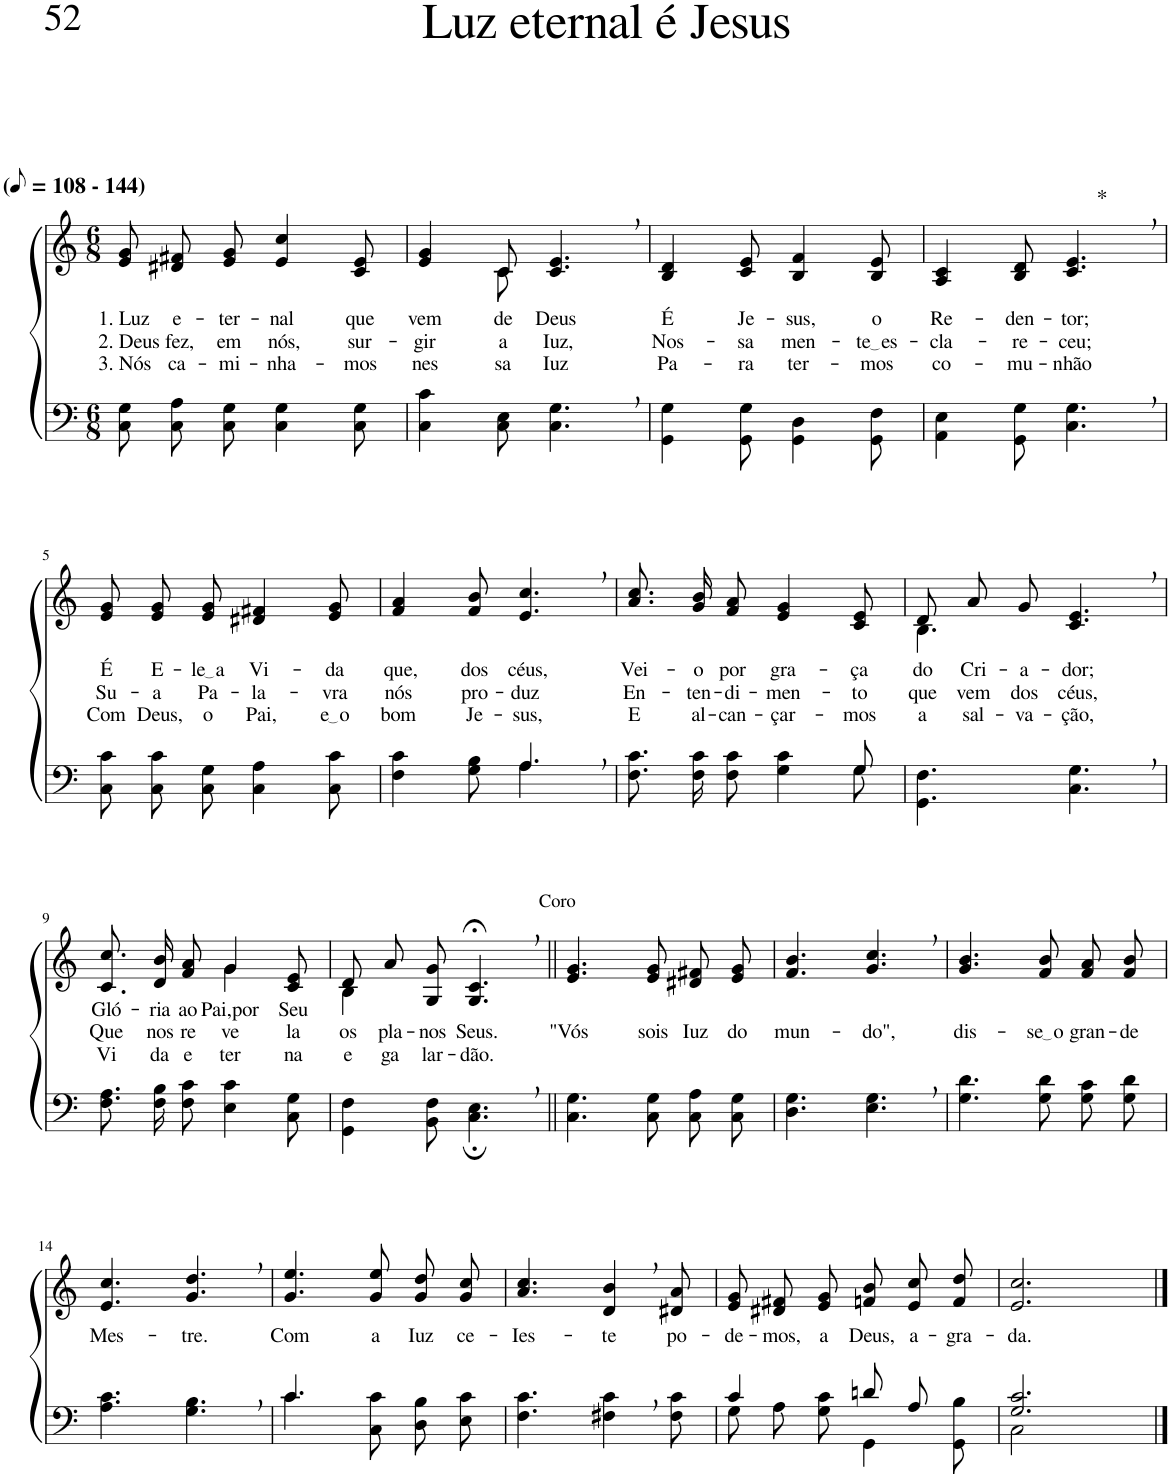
**kern	**kern	**text	**text	**text	**harte
*part2	*part1	*part1	*part1	*part1	*part1
*staff2	*staff1	*staff1	*staff1	*staff1	*
*I"Parte III e IV	*I"Parte I e II	*	*	*	*
*clefF4	*clefG2	*	*	*	*
*k[]	*k[]	*	*	*	*
*M6/8	*M6/8	*	*	*	*
*MM54	*MM54	*	*	*	*
=1	=1	=1	=1	=1	=1
!	!LO:TX:a:B:t=(	!	!	!	!
!	!LO:TX:a:B:t=- 144)	!	!	!	!
!	!	!LO:LY:b	!LO:LY:b	!LO:LY:b	!
8C\ 8G\L	8e/ 8g/L	1. Luz	2. Deus	3. Nós	.
!	!	!LO:LY:b	!LO:LY:b	!LO:LY:b	!
8C\ 8A\	8d#X/ 8f#X/	e-	fez,	ca-	.
!	!	!LO:LY:b	!LO:LY:b	!LO:LY:b	!
8C\ 8G\J	8e/ 8g/J	-ter-	em	-mi-	.
!	!	!LO:LY:b	!LO:LY:b	!LO:LY:b	!
4C\ 4G\	4e/ 4cc/	-nal	nós,	-nha-	.
!	!	!LO:LY:b	!LO:LY:b	!LO:LY:b	!
8C\ 8G\	8c/ 8e/	que	sur-	-mos	.
=2	=2	=2	=2	=2	=2
!	!	!LO:LY:b	!LO:LY:b	!LO:LY:b	!
*	*^	*	*	*	*
4C\ 4c\	4e/ 4g/	4ryy	vem	-gir	nes-	.
!	!	!	!LO:LY:b	!LO:LY:b	!LO:LY:b	!
8C\ 8E\	8c/	8c\	de	a	-sa	.
!	!	!	!LO:LY:b	!LO:LY:b	!LO:LY:b	!
4.C\, 4.G\,	4.c/, 4.e/,	4.ryy	Deus	Iuz,	Iuz	.
=3	=3	=3	=3	=3	=3	=3
!	!	!	!LO:LY:b	!LO:LY:b	!LO:LY:b	!
*	*v	*v	*	*	*	*
4GG\ 4G\	4B/ 4d/	É	Nos-	Pa-	.
!	!	!LO:LY:b	!LO:LY:b	!LO:LY:b	!
8GG\ 8G\	8c/ 8e/	Je-	-sa	-ra	.
!	!	!LO:LY:b	!LO:LY:b	!LO:LY:b	!
4GG\ 4D\	4B/ 4f/	-sus,	men-	ter-	.
!	!	!LO:LY:b	!LO:LY:b	!LO:LY:b	!
8GG\ 8F\	8B/ 8e/	o	te es	-mos	.
=4	=4	=4	=4	=4	=4
!	!	!LO:LY:b	!LO:LY:b	!LO:LY:b	!
4AA\ 4E\	4A/ 4c/	Re-	-cla-	co-	.
!	!	!LO:LY:b	!LO:LY:b	!LO:LY:b	!
8GG\ 8G\	8B/ 8d/	-den-	-re-	-mu-	.
!	!	!LO:LY:b	!LO:LY:b	!LO:LY:b	!LO:H:kt=*
4.C\, 4.G\,	4.c/, 4.e/,	-tor;	-ceu;	-nhão	N
!!LO:LB:g=z
=5	=5	=5	=5	=5	=5
!	!	!LO:LY:b	!LO:LY:b	!LO:LY:b	!
8C\ 8c\L	8e/ 8g/L	É	Su-	Com	.
!	!	!LO:LY:b	!LO:LY:b	!LO:LY:b	!
8C\ 8c\	8e/ 8g/	E-	-a	Deus,	.
!	!	!LO:LY:b	!LO:LY:b	!LO:LY:b	!
8C\ 8G\J	8e/ 8g/J	le a	Pa-	o	.
!	!	!LO:LY:b	!LO:LY:b	!LO:LY:b	!
4C\ 4A\	4d#X/ 4f#X/	Vi-	-la-	Pai,	.
!	!	!LO:LY:b	!LO:LY:b	!LO:LY:b	!
8C\ 8c\	8e/ 8g/	-da	-vra	e o	.
=6	=6	=6	=6	=6	=6
*^	*	*	*	*	*
!	!	!	!LO:LY:b	!LO:LY:b	!LO:LY:b	!
4.ryy	4F\ 4c\	4f/ 4a/	que,	nós	bom	.
!	!	!	!LO:LY:b	!LO:LY:b	!LO:LY:b	!
.	8G\ 8B\	8f/ 8b/	dos	pro-	Je-	.
!	!	!	!LO:LY:b	!LO:LY:b	!LO:LY:b	!
4.A,/	4.A\	4.e/, 4.cc/,	céus,	-duz	-sus,	.
=7	=7	=7	=7	=7	=7	=7
!	!	!	!LO:LY:b	!LO:LY:b	!LO:LY:b	!
8.F\ 8.c\L	8ryy	8.a/ 8.cc/L	Vei-	En-	E	.
!	!	!	!LO:LY:b	!LO:LY:b	!LO:LY:b	!
*v	*v	*	*	*	*	*
16F\ 16c\K	16g/ 16b/K	-o	-ten-	al-	.
!	!	!LO:LY:b	!LO:LY:b	!LO:LY:b	!
8F\ 8c\J	8f/ 8a/J	por	-di-	-can-	.
!	!	!LO:LY:b	!LO:LY:b	!LO:LY:b	!
4G\ 4c\	4e/ 4g/	gra-	-men-	-çar-	.
*^	*	*	*	*	*
!	!	!	!LO:LY:b	!LO:LY:b	!LO:LY:b	!
8G\	8G/	8c/ 8e/	-ça	-to	-mos	.
=8	=8	=8	=8	=8	=8	=8
*	*	*^	*	*	*	*
!	!	!	!	!LO:LY:b	!LO:LY:b	!LO:LY:b	!
*v	*v	*	*	*	*	*	*
4.GG\ 4.F\	8d/L	4.B\	do	que	a	.
!	!	!	!LO:LY:b	!LO:LY:b	!LO:LY:b	!
.	8a/	.	Cri-	vem	sal-	.
!	!	!	!LO:LY:b	!LO:LY:b	!LO:LY:b	!
.	8g/J	.	-a-	dos	-va-	.
!	!	!	!LO:LY:b	!LO:LY:b	!LO:LY:b	!
4.C\, 4.G\,	4.c/, 4.e/,	4.ryy	-dor;	céus,	-ção,	.
!!LO:LB:g=z	!!
=9	=9	=9	=9	=9	=9	=9
!	!	!	!LO:LY:b	!LO:LY:b	!LO:LY:b	!
8.F\ 8.A\L	4.ryy	8.c/ 8.cc/L	Gló-	Que	Vi	.
!	!	!	!LO:LY:b	!LO:LY:b	!LO:LY:b	!
16F\ 16B\K	.	16d/ 16b/K	-ria	nos	da	.
!	!	!	!LO:LY:b	!LO:LY:b	!LO:LY:b	!
8F\ 8c\J	.	8f/ 8a/J	ao	re-	e-	.
!	!	!	!LO:LY:b	!LO:LY:b	!LO:LY:b	!
4E\ 4c\	4g\	4g/	Pai,por	-ve-	-ter-	.
!	!	!	!LO:LY:b	!LO:LY:b	!LO:LY:b	!
8C\ 8G\	8ryy	8c/ 8e/	Seu	-la	-na	.
=10	=10	=10	=10	=10	=10	=10
!	!	!	!	!LO:LY:b	!LO:LY:b	!
4GG\ 4F\	8d/L	4B\	.	os	e	.
!	!	!	!	!LO:LY:b	!LO:LY:b	!
.	8a/	.	.	pla-	ga	.
!	!	!	!	!LO:LY:b	!LO:LY:b	!
8BB\ 8F\	8G/ 8g/J	2ryy	.	-nos	lar-	.
!	!LO:TX:a:t=Coro	!	!	!	!	!
!	!	!	!	!LO:LY:b	!LO:LY:b	!
4.C\;, 4.E\;,	4.G/;<, 4.c/;<,	.	.	Seus.	-dão.	.
*	*v	*v	*	*	*	*
=11||	=11||	=11||	=11||	=11||	=11||
!	!	!	!LO:LY:b	!	!
4.C\ 4.G\	4.e/ 4.g/	.	"Vós	.	.
!	!	!	!LO:LY:b	!	!
8C\ 8G\L	8e/ 8g/L	.	sois	.	.
!	!	!	!LO:LY:b	!	!
8C\ 8A\	8d#X/ 8f#X/	.	Iuz	.	.
!	!	!	!LO:LY:b	!	!
8C\ 8G\J	8e/ 8g/J	.	do	.	.
=12	=12	=12	=12	=12	=12
!	!	!	!LO:LY:b	!	!
4.D\ 4.G\	4.f/ 4.b/	.	mun-	.	.
!	!	!	!LO:LY:b	!	!
4.E\, 4.G\,	4.g/, 4.cc/,	.	-do",	.	.
=13	=13	=13	=13	=13	=13
!	!	!	!LO:LY:b	!	!
4.G\ 4.d\	4.g/ 4.b/	.	dis-	.	.
!	!	!	!LO:LY:b	!	!
8G\ 8d\L	8f/ 8b/L	.	se o	.	.
!	!	!	!LO:LY:b	!	!
8G\ 8c\	8f/ 8a/	.	gran-	.	.
!	!	!	!LO:LY:b	!	!
8G\ 8d\J	8f/ 8b/J	.	-de	.	.
!!LO:LB:g=z
=14	=14	=14	=14	=14	=14
!	!	!LO:LY:b	!	!	!
4.A\ 4.c\	4.e/ 4.cc/	Mes-	.	.	.
!	!	!LO:LY:b	!	!	!
4.G\, 4.B\,	4.g/, 4.dd/,	-tre.	.	.	.
=15	=15	=15	=15	=15	=15
*^	*	*	*	*	*
!	!	!	!LO:LY:b	!	!	!
4.c/	4.c\	4.g/ 4.ee/	Com	.	.	.
!	!	!	!LO:LY:b	!	!	!
4.ryy	8C\ 8c\L	8g/ 8ee/L	a	.	.	.
!	!	!	!LO:LY:b	!	!	!
.	8D\ 8B\	8g/ 8dd/	Iuz	.	.	.
!	!	!	!LO:LY:b	!	!	!
.	8E\ 8c\J	8g/ 8cc/J	ce-	.	.	.
=16	=16	=16	=16	=16	=16	=16
!	!	!	!LO:LY:b	!	!	!
*v	*v	*	*	*	*	*
4.F\ 4.c\	4.a/ 4.cc/	-Ies-	.	.	.
!	!	!LO:LY:b	!	!	!
4F#X\, 4c\,	4d/, 4b/,	-te	.	.	.
!	!	!LO:LY:b	!	!	!
8F#\ 8c\	8d#X/ 8a/	po-	.	.	.
=17	=17	=17	=17	=17	=17
*^	*	*	*	*	*
!	!	!	!LO:LY:b	!	!	!
4c/	8G\L	8e/ 8g/L	-de-	.	.	.
!	!	!	!LO:LY:b	!	!	!
.	8A\	8d#X/ 8f#X/	-mos,	.	.	.
!	!	!	!LO:LY:b	!	!	!
8ryy	8G\ 8c\J	8e/ 8g/J	a	.	.	.
!	!	!	!LO:LY:b	!	!	!
8dn/L	4GG\	8fn/ 8b/L	Deus,	.	.	.
!	!	!	!LO:LY:b	!	!	!
8A/J	.	8e/ 8cc/	a-	.	.	.
!	!	!	!LO:LY:b	!	!	!
8ryy	8GG\ 8B\	8f/ 8dd/J	-gra-	.	.	.
=18	=18	=18	=18	=18	=18	=18
!	!	!	!LO:LY:b	!	!	!
2.G/ 2.c/	2C\	2.e/ 2.cc/	-da.	.	.	.
.	4ryy	.	.	.	.	.
*v	*v	*	*	*	*	*
==	==	==	==	==	==
*-	*-	*-	*-	*-	*-
